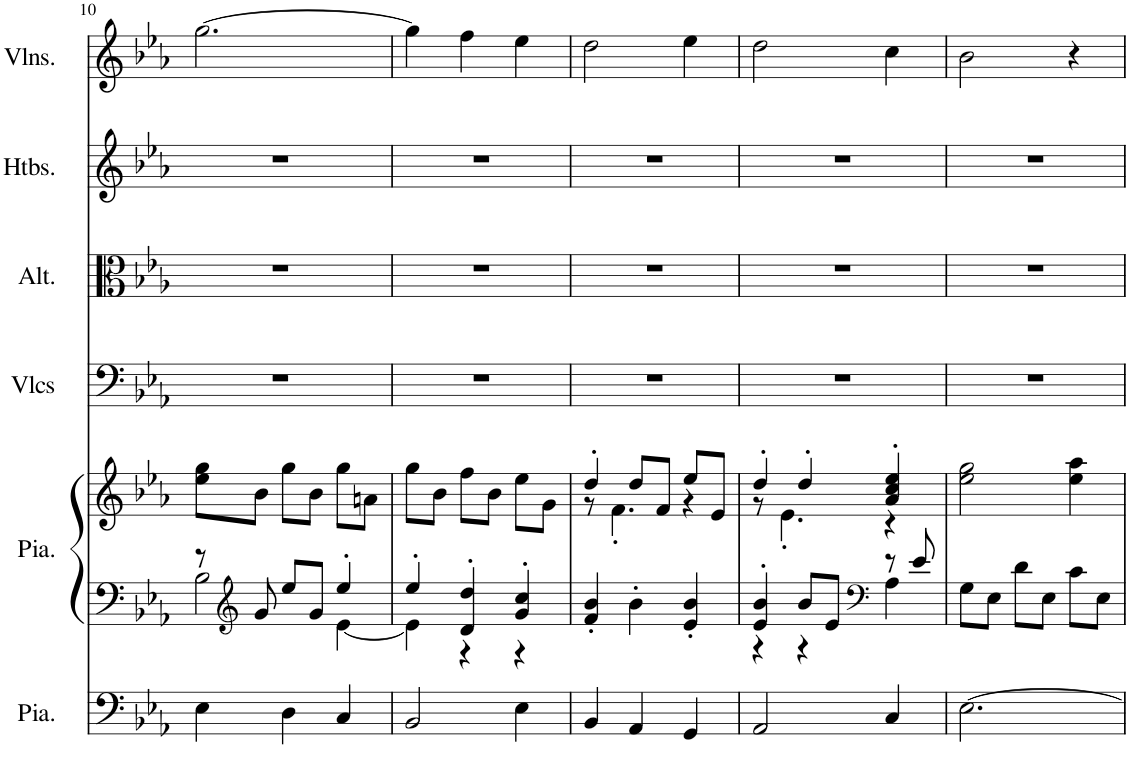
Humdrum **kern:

**kern	**kern	**kern	**kern	**kern	**kern	**kern
*part6	*part5	*part5	*part4	*part3	*part2	*part1
*staff7	*staff6	*staff5	*staff4	*staff3	*staff2	*staff1
*I"Piano, Pedals	*I"Piano, Organ	*	*I"Violoncelles, Bass	*I"Altos, Tenor	*I"Hautbois, Alto	*I"Violons, Soprano
*I'Pia.	*I'Pia.	*	*I'Vlcs	*I'Alt.	*I'Htbs.	*I'Vlns.
!!LO:PB:g=z
*clefF4	*clefF4	*clefG2	*clefF4	*clefC3	*clefG2	*clefG2
*k[b-e-a-]	*k[b-e-a-]	*k[b-e-a-]	*k[b-e-a-]	*k[b-e-a-]	*k[b-e-a-]	*k[b-e-a-]
*M3/4	*M3/4	*M3/4	*M3/4	*M3/4	*M3/4	*M3/4
=10	=10	=10	=10	=10	=10	=10
*	*^	*	*	*	*	*
4E-\	8r	2B-\	8ee-\ 8gg\L	2.r	2.r	2.r	[2.gg\
*	*clefG2	*	*	*	*	*	*
.	8g/	.	8b-\J	.	.	.	.
4D\	8ee-/L	.	8gg\L	.	.	.	.
.	8g/J	.	8b-\J	.	.	.	.
4C/	4ee-'/	[4e-\	8gg\L	.	.	.	.
.	.	.	8an\J	.	.	.	.
=11	=11	=11	=11	=11	=11	=11	=11
2BB-/	4ee-'/	4e-\]	8gg\L	2.r	2.r	2.r	4gg\]
.	.	.	8b-\J	.	.	.	.
.	4d/' 4dd/'	4r	8ff\L	.	.	.	4ff\
.	.	.	8b-\J	.	.	.	.
4E-\	4g/' 4cc/'	4r	8ee-\L	.	.	.	4ee-\
.	.	.	8g\J	.	.	.	.
*	*v	*v	*	*	*	*	*
=12	=12	=12	=12	=12	=12	=12
*	*	*^	*	*	*	*
4BB-/	4f/' 4b-/'	4dd'/	8r	2.r	2.r	2.r	2dd\
.	.	.	4.f'\	.	.	.	.
4AA-/	4b-'\	8dd/L	.	.	.	.	.
.	.	8f/J	.	.	.	.	.
4GG/	4e-/' 4b-/'	8ee-/L	4r	.	.	.	4ee-\
.	.	8e-/J	.	.	.	.	.
=13	=13	=13	=13	=13	=13	=13	=13
*	*^	*	*	*	*	*	*
2AA-/	4e-/' 4b-/'	4r	4dd'/	8r	2.r	2.r	2.r	2dd\
.	.	.	.	4.e-'\	.	.	.	.
.	8b-/L	4r	4dd'/	.	.	.	.	.
.	8e-/J	.	.	.	.	.	.	.
*	*clefF4	*	*	*	*	*	*	*
4C/	8r	4A-\	4a-/' 4cc/' 4ee-/'	4r	.	.	.	4cc\
.	8e-/	.	.	.	.	.	.	.
*	*v	*v	*	*	*	*	*	*
*	*	*v	*v	*	*	*	*
=14	=14	=14	=14	=14	=14	=14
[2.E-\	8G\L	2ee-\ 2gg\	2.r	2.r	2.r	2b-\
.	8E-\J	.	.	.	.	.
.	8d\L	.	.	.	.	.
.	8E-\J	.	.	.	.	.
.	8c\L	4ee-\ 4aa-\	.	.	.	4r
.	8E-\J	.	.	.	.	.
=	=	=	=	=	=	=
*-	*-	*-	*-	*-	*-	*-
